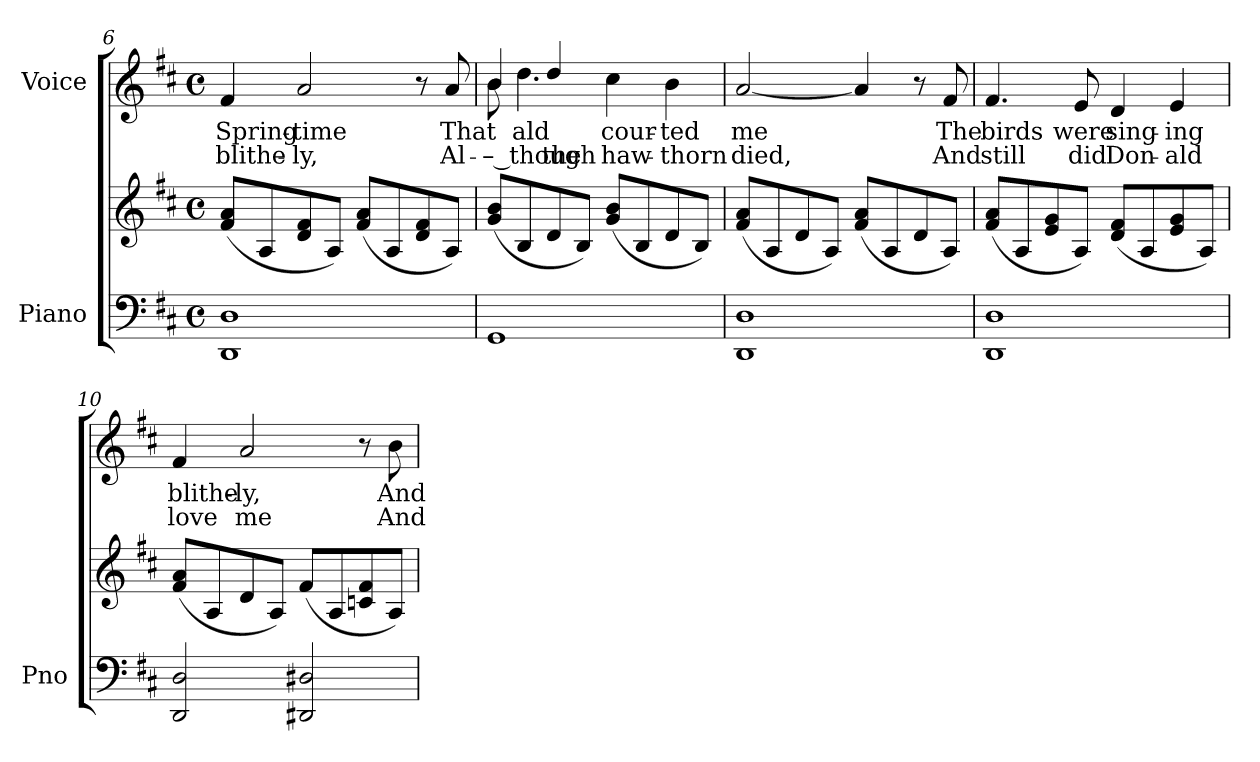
**kern	**kern	**kern	**text	**text
*part2	*part2	*part1	*part1	*part1
*staff3	*staff2	*staff1	*staff1	*staff1
*I"Piano	*	*I"Voice	*	*
*I'Pno	*	*	*	*
*clefF4	*clefG2	*clefG2	*	*
*k[f#c#]	*k[f#c#]	*k[f#c#]	*	*
*M4/4	*M4/4	*M4/4	*	*
*met(c)	*met(c)	*met(c)	*	*
=6	=6	=6	=6	=6
1DD 1D	(8f#/ 8a/L	4f#/	Spring-	blithe-
.	8A/	.	.	.
.	8d/ 8f#/	2a/	-time	-ly,
.	8A/J)	.	.	.
.	(8f#/ 8a/L	.	.	.
.	8A/	.	.	.
.	8d/ 8f#/	8r	.	.
.	8A/J)	8a/	That	Al-
=7	=7	=7	=7	=7
*	*	*^	*	*
1GG	(8g/ 8b/L	8b\	4b/	.	– though
.	8B/	4.dd\	.	-ald	.
.	8d/	.	4dd/	.	the
.	8B/J)	.	.	.	.
.	(8g/ 8b/L	4cc#\	2ryy	cour-	haw-
.	8B/	.	.	.	.
.	8d/	4b\	.	-ted	-thorn
.	8B/J)	.	.	.	.
*	*	*v	*v	*	*
=8	=8	=8	=8	=8
1DD 1D	(8f#/ 8a/L	[2a/	me	died,
.	8A/	.	.	.
.	8d/	.	.	.
.	8A/J)	.	.	.
.	(8f#/ 8a/L	4a/]	.	.
.	8A/	.	.	.
.	8d/	8r	.	.
.	8A/J)	8f#/	The	And
=9	=9	=9	=9	=9
1DD 1D	(8f#/ 8a/L	4.f#/	birds	still
.	8A/	.	.	.
.	8e/ 8g/	.	.	.
.	8A/J)	8e/	were	did
.	(8d/ 8f#/L	4d/	sing-	Don-
.	8A/	.	.	.
.	8e/ 8g/	4e/	-ing	-ald
.	8A/J)	.	.	.
=10	=10	=10	=10	=10
2DD/ 2D/	(8f#/ 8a/L	4f#/	blithe-	love
.	8A/	.	.	.
.	8d/	2a/	-ly,	me
.	8A/J)	.	.	.
2DD#X/ 2D#X/	(8f#/L	.	.	.
.	8A/	.	.	.
.	8cn/ 8f#/	8r	.	.
.	8A/J)	8b\	And	And
=	=	=	=	=
*-	*-	*-	*-	*-
